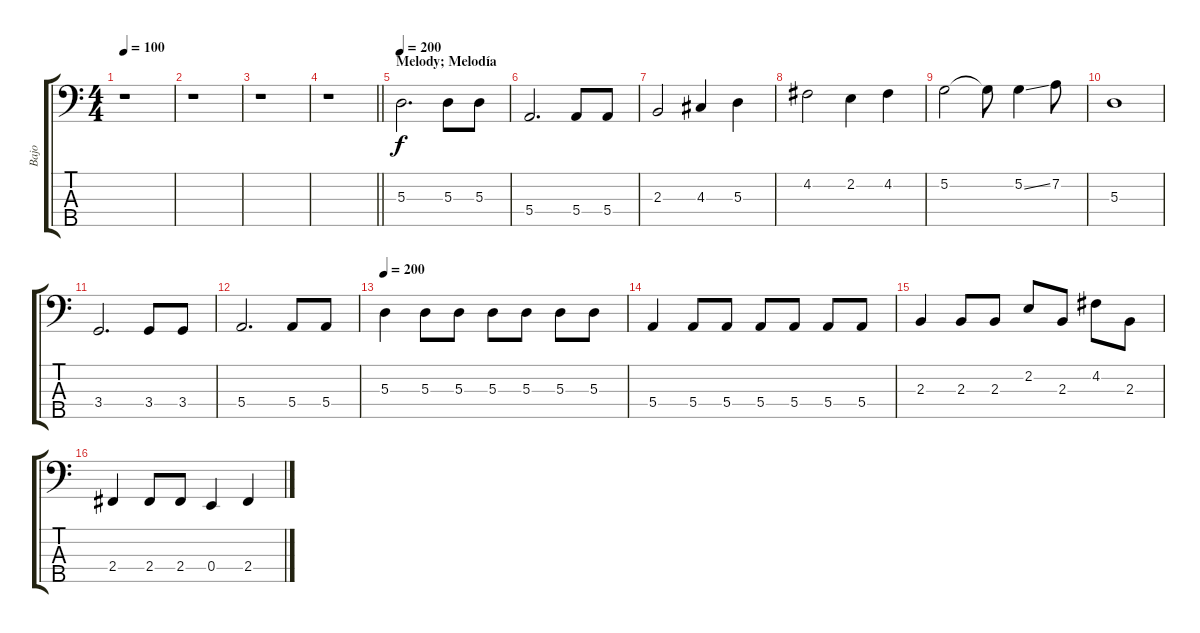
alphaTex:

\track ("Bajo" "Bajo") {instrument electricbassfinger}
\staff {score tabs}
\tuning (G2 D2 A1 E1 B0) {hide}
\ts (4 4)
\tempo 100
\clef f4
\ks c
r.1{dy f} |
r.1 |
r.1 |
\barLineRight lightlight
r.1 |
\section ("" "Melody; Melodía")
\tempo 200
5.3.2{d} 5.3.8 5.3.8 |
5.4.2{d} 5.4.8 5.4.8 |
2.3.2 4.3.4 5.3.4 |
4.2.2 2.2.4 4.2.4 |
5.2.2 5.2{t}.8 5.2{ss}.4 7.2.8 |
5.3.1 |
3.4.2{d} 3.4.8 3.4.8 |
5.4.2{d} 5.4.8 5.4.8 |
\tempo 200
5.3.4 5.3.8 5.3.8 5.3.8 5.3.8 5.3.8 5.3.8 |
5.4.4 5.4.8 5.4.8 5.4.8 5.4.8 5.4.8 5.4.8 |
2.3.4 2.3.8 2.3.8 2.2.8 2.3.8 4.2.8 2.3.8 |
2.4.4 2.4.8 2.4.8 0.4.4 2.4.4
